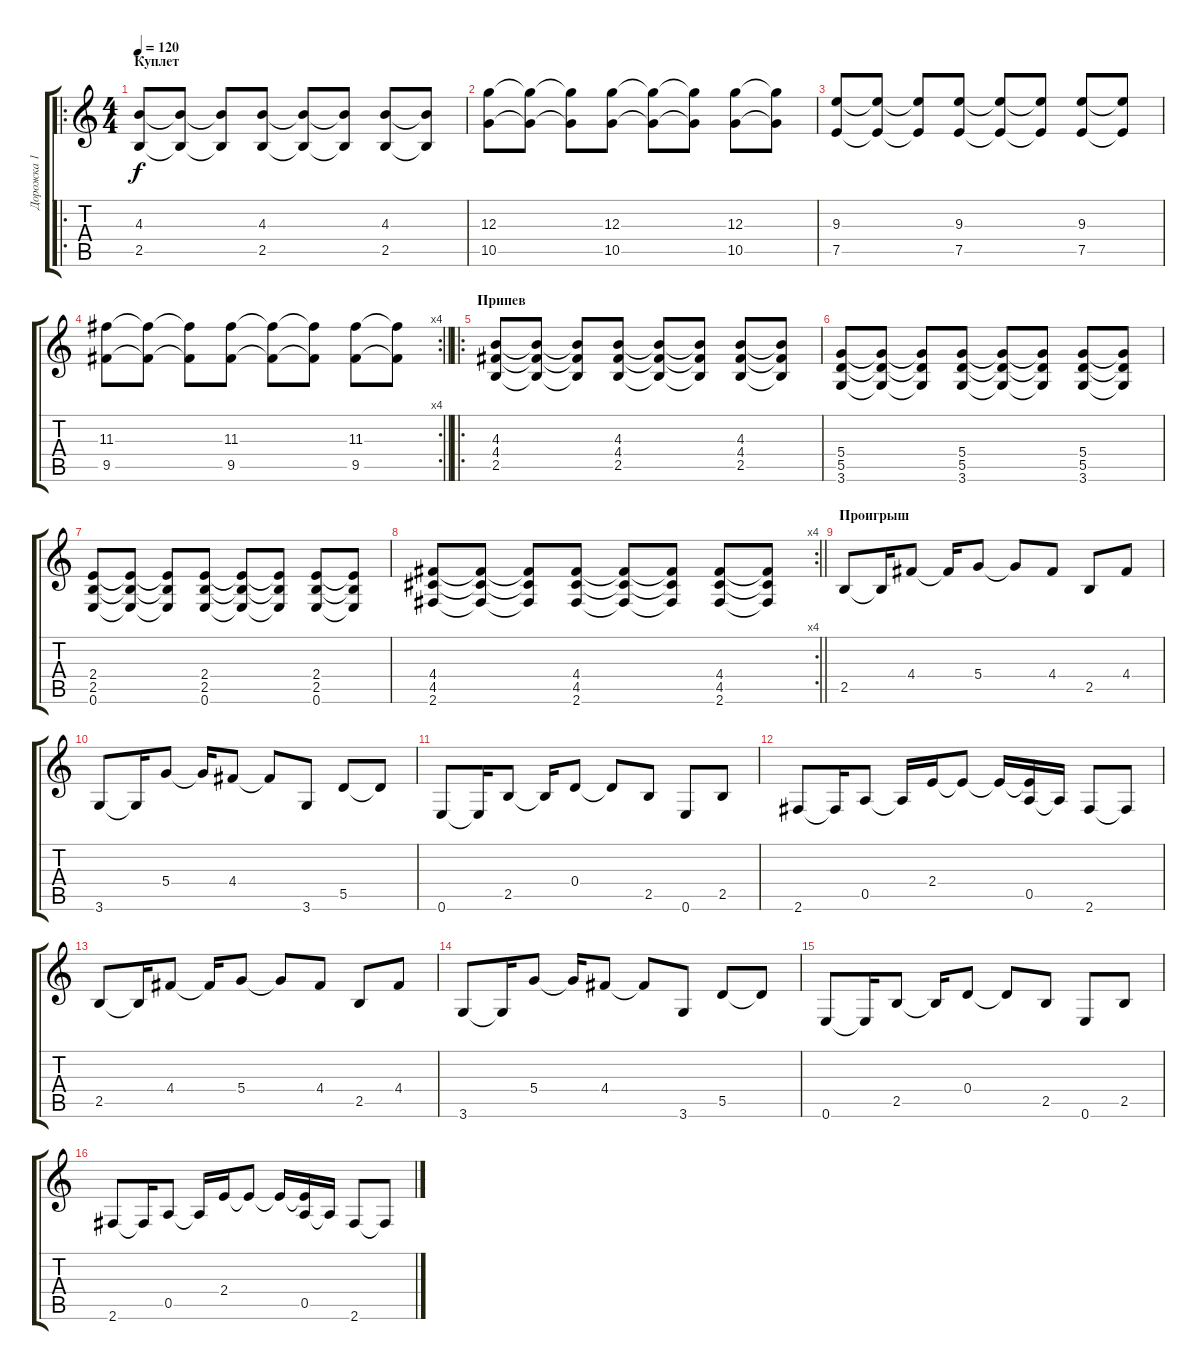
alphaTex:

\track ("Дорожка 1" "Дорожка 1") {instrument acousticguitarsteel}
\staff {score tabs}
\tuning (E4 B3 G3 D3 A2 E2) {hide}
\ro
\ts (4 4)
\section ("" "Куплет")
\tempo 120
\clef g2
\ks c
(4.3 2.5).8{dy f} (4.3{t} 2.5{t}).8 (4.3{t} 2.5{t}).8 (4.3 2.5).8 (4.3{t} 2.5{t}).8 (4.3{t} 2.5{t}).8 (4.3 2.5).8 (4.3{t} 2.5{t}).8 |
(12.3 10.5).8 (12.3{t} 10.5{t}).8 (12.3{t} 10.5{t}).8 (12.3 10.5).8 (12.3{t} 10.5{t}).8 (12.3{t} 10.5{t}).8 (12.3 10.5).8 (12.3{t} 10.5{t}).8 |
(9.3 7.5).8 (9.3{t} 7.5{t}).8 (9.3{t} 7.5{t}).8 (9.3 7.5).8 (9.3{t} 7.5{t}).8 (9.3{t} 7.5{t}).8 (9.3 7.5).8 (9.3{t} 7.5{t}).8 |
\rc 4
\barLineRight lightlight
(11.3 9.5).8 (11.3{t} 9.5{t}).8 (11.3{t} 9.5{t}).8 (11.3 9.5).8 (11.3{t} 9.5{t}).8 (11.3{t} 9.5{t}).8 (11.3 9.5).8 (11.3{t} 9.5{t}).8 |
\ro
\section ("" "Припев")
(4.3 4.4 2.5).8 (4.3{t} 4.4{t} 2.5{t}).8 (4.3{t} 4.4{t} 2.5{t}).8 (4.3 4.4 2.5).8 (4.3{t} 4.4{t} 2.5{t}).8 (4.3{t} 4.4{t} 2.5{t}).8 (4.3 4.4 2.5).8 (4.3{t} 4.4{t} 2.5{t}).8 |
(5.4 5.5 3.6).8 (5.4{t} 5.5{t} 3.6{t}).8 (5.4{t} 5.5{t} 3.6{t}).8 (5.4 5.5 3.6).8 (5.4{t} 5.5{t} 3.6{t}).8 (5.4{t} 5.5{t} 3.6{t}).8 (5.4 5.5 3.6).8 (5.4{t} 5.5{t} 3.6{t}).8 |
(2.4 2.5 0.6).8 (2.4{t} 2.5{t} 0.6{t}).8 (2.4{t} 2.5{t} 0.6{t}).8 (2.4 2.5 0.6).8 (2.4{t} 2.5{t} 0.6{t}).8 (2.4{t} 2.5{t} 0.6{t}).8 (2.4 2.5 0.6).8 (2.4{t} 2.5{t} 0.6{t}).8 |
\rc 4
\barLineRight lightlight
(4.4 4.5 2.6).8 (4.4{t} 4.5{t} 2.6{t}).8 (4.4{t} 4.5{t} 2.6{t}).8 (4.4 4.5 2.6).8 (4.4{t} 4.5{t} 2.6{t}).8 (4.4{t} 4.5{t} 2.6{t}).8 (4.4 4.5 2.6).8 (4.4{t} 4.5{t} 2.6{t}).8 |
\section ("" "Проигрыш")
2.5.8{instrument acousticguitarsteel} 2.5{t}.16 4.4.8 4.4{t}.16 5.4.8 5.4{t}.8 4.4.8 2.5.8 4.4.8 |
3.6.8 3.6{t}.16 5.4.8 5.4{t}.16 4.4.8 4.4{t}.8 3.6.8 5.5.8 5.5{t}.8 |
0.6.8 0.6{t}.16 2.5.8 2.5{t}.16 0.4.8 0.4{t}.8 2.5.8 0.6.8 2.5.8 |
2.6.8 2.6{t}.16 0.5.8 0.5{t}.16 2.4.16 2.4{t}.8 2.4{t}.16 (2.4{t} 0.5).16 0.5{t}.16 2.6.8 2.6{t}.8 |
2.5.8 2.5{t}.16 4.4.8 4.4{t}.16 5.4.8 5.4{t}.8 4.4.8 2.5.8 4.4.8 |
3.6.8 3.6{t}.16 5.4.8 5.4{t}.16 4.4.8 4.4{t}.8 3.6.8 5.5.8 5.5{t}.8 |
0.6.8 0.6{t}.16 2.5.8 2.5{t}.16 0.4.8 0.4{t}.8 2.5.8 0.6.8 2.5.8 |
2.6.8 2.6{t}.16 0.5.8 0.5{t}.16 2.4.16 2.4{t}.8 2.4{t}.16 (2.4{t} 0.5).16 0.5{t}.16 2.6.8 2.6{t}.8
